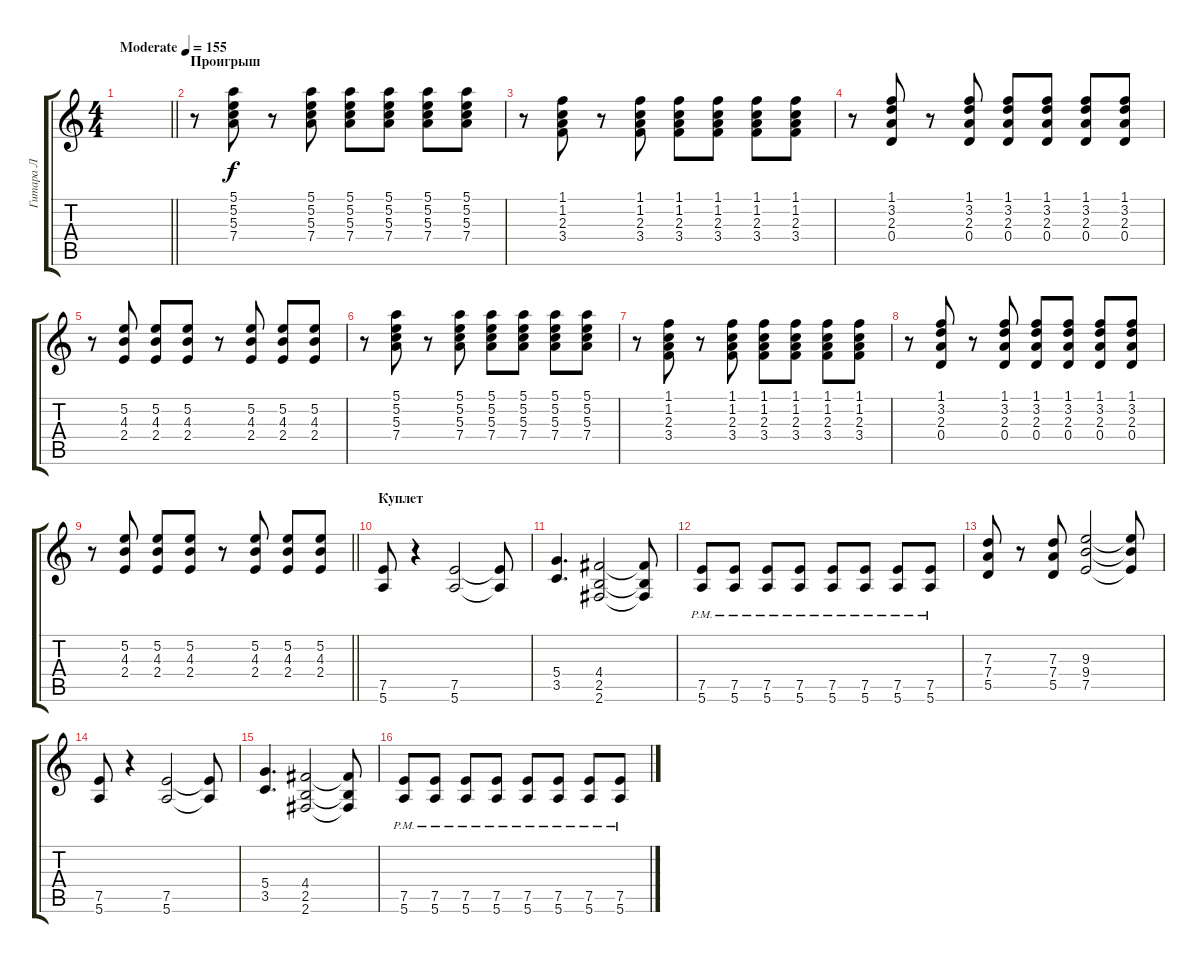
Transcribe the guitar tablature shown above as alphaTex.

\track ("Гитара Л" "Гитара Л") {instrument overdrivenguitar}
\staff {score tabs}
\tuning (E4 B3 G3 D3 A2 E2) {hide}
\ts (4 4)
\tempo (155 "Moderate")
\clef g2
\barLineRight lightlight
\ks c
|
\section ("" "Проигрыш")
r.8 (5.1 5.2 5.3 7.4).8 r.8 (5.1 5.2 5.3 7.4).8 (5.1 5.2 5.3 7.4).8 (5.1 5.2 5.3 7.4).8 (5.1 5.2 5.3 7.4).8 (5.1 5.2 5.3 7.4).8 |
r.8 (1.1 1.2 2.3 3.4).8 r.8 (1.1 1.2 2.3 3.4).8 (1.1 1.2 2.3 3.4).8 (1.1 1.2 2.3 3.4).8 (1.1 1.2 2.3 3.4).8 (1.1 1.2 2.3 3.4).8 |
r.8 (1.1 3.2 2.3 0.4).8 r.8 (1.1 3.2 2.3 0.4).8 (1.1 3.2 2.3 0.4).8 (1.1 3.2 2.3 0.4).8 (1.1 3.2 2.3 0.4).8 (1.1 3.2 2.3 0.4).8 |
r.8 (5.2 4.3 2.4).8 (5.2 4.3 2.4).8 (5.2 4.3 2.4).8 r.8 (5.2 4.3 2.4).8 (5.2 4.3 2.4).8 (5.2 4.3 2.4).8 |
r.8 (5.1 5.2 5.3 7.4).8 r.8 (5.1 5.2 5.3 7.4).8 (5.1 5.2 5.3 7.4).8 (5.1 5.2 5.3 7.4).8 (5.1 5.2 5.3 7.4).8 (5.1 5.2 5.3 7.4).8 |
r.8 (1.1 1.2 2.3 3.4).8 r.8 (1.1 1.2 2.3 3.4).8 (1.1 1.2 2.3 3.4).8 (1.1 1.2 2.3 3.4).8 (1.1 1.2 2.3 3.4).8 (1.1 1.2 2.3 3.4).8 |
r.8 (1.1 3.2 2.3 0.4).8 r.8 (1.1 3.2 2.3 0.4).8 (1.1 3.2 2.3 0.4).8 (1.1 3.2 2.3 0.4).8 (1.1 3.2 2.3 0.4).8 (1.1 3.2 2.3 0.4).8 |
\barLineRight lightlight
r.8 (5.2 4.3 2.4).8 (5.2 4.3 2.4).8 (5.2 4.3 2.4).8 r.8 (5.2 4.3 2.4).8 (5.2 4.3 2.4).8 (5.2 4.3 2.4).8 |
\section ("" "Куплет")
(7.5 5.6).8 r.4 (7.5 5.6).2 (7.5{t} 5.6{t}).8 |
(5.4 3.5).4{d} (4.4 2.5 2.6).2 (4.4{t} 2.5{t} 2.6{t}).8 |
(7.5{pm} 5.6{pm}).8 (7.5{pm} 5.6{pm}).8 (7.5{pm} 5.6{pm}).8 (7.5{pm} 5.6{pm}).8 (7.5{pm} 5.6{pm}).8 (7.5{pm} 5.6{pm}).8 (7.5{pm} 5.6{pm}).8 (7.5{pm} 5.6{pm}).8 |
(7.3 7.4 5.5).8 r.8 (7.3 7.4 5.5).8 (9.3 9.4 7.5).2 (9.3{t} 9.4{t} 7.5{t}).8 |
(7.5 5.6).8 r.4 (7.5 5.6).2 (7.5{t} 5.6{t}).8 |
(5.4 3.5).4{d} (4.4 2.5 2.6).2 (4.4{t} 2.5{t} 2.6{t}).8 |
(7.5{pm} 5.6{pm}).8 (7.5{pm} 5.6{pm}).8 (7.5{pm} 5.6{pm}).8 (7.5{pm} 5.6{pm}).8 (7.5{pm} 5.6{pm}).8 (7.5{pm} 5.6{pm}).8 (7.5{pm} 5.6{pm}).8 (7.5{pm} 5.6{pm}).8
